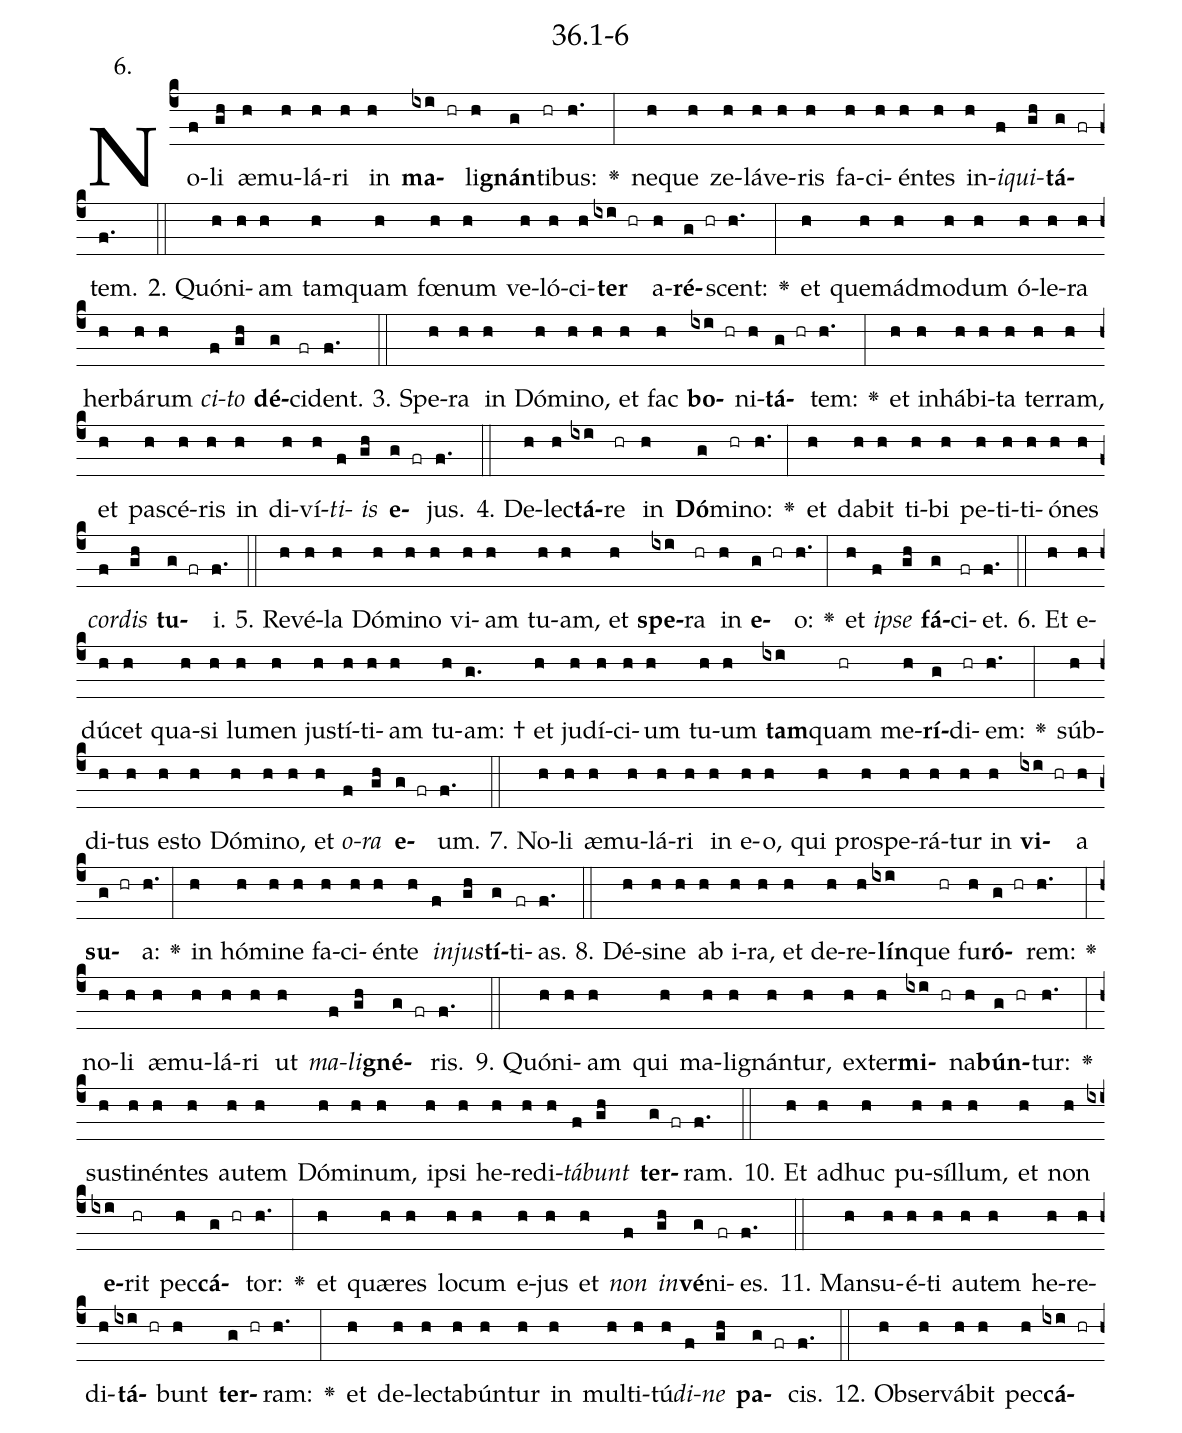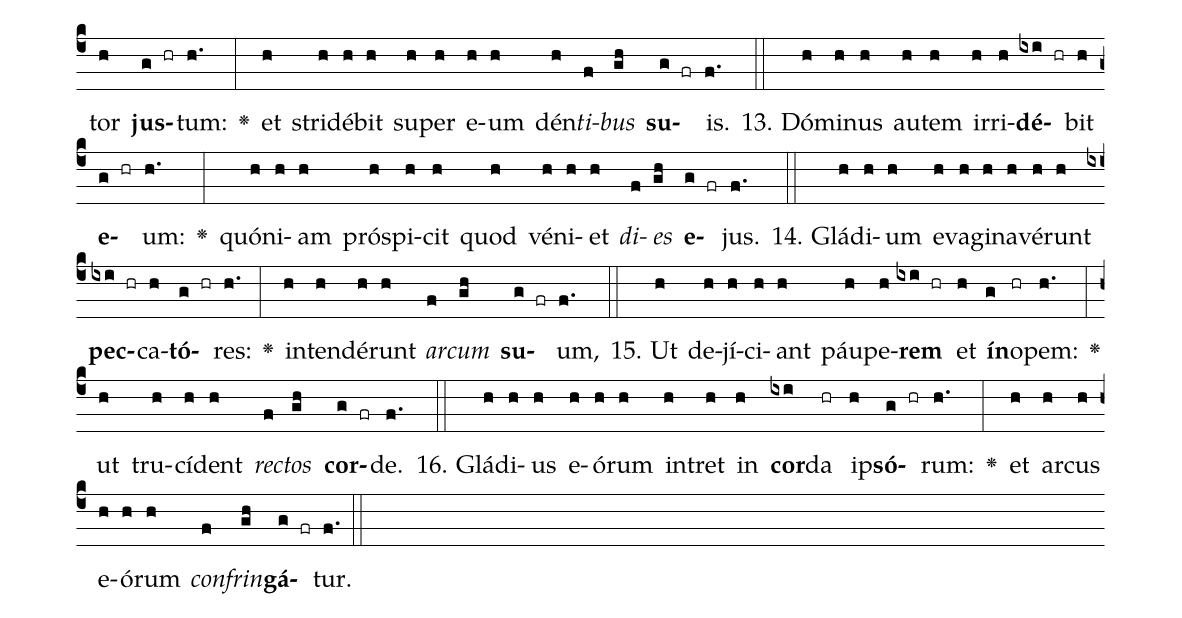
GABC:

name: 36.1-6;
annotation: 6.;
%%
(c4)No(f)li(gh) æ(h)mu(h)lá(h)ri(h) in(h) <b>ma</b>(ixi hr)li(h)<b>gnán</b>(g)ti(hr)bus:(h.) <v>\greheightstar</v>(:) ne(h)que(h) ze(h)lá(h)ve(h)ris(h) fa(h)ci(h)én(h)tes(h) in(h)<i>i</i>(f)<i>qui</i>(gh)<b>tá</b>(g fr)tem.(f.) (::)
2. Quón(h)i(h)am(h) tam(h)quam(h) fœ(h)num(h) ve(h)ló(h)ci(h)<b>ter</b>(ixi hr) a(h)<b>ré</b>(g hr)scent:(h.) <v>\greheightstar</v>(:) et(h) quem(h)ád(h)mo(h)dum(h) ó(h)le(h)ra(h) her(h)bá(h)rum(h) <i>ci</i>(f)<i>to</i>(gh) <b>dé</b>(g)ci(fr)dent.(f.) (::)
3. Spe(h)ra(h) in(h) Dó(h)mi(h)no,(h) et(h) fac(h) <b>bo</b>(ixi hr)ni(h)<b>tá</b>(g hr)tem:(h.) <v>\greheightstar</v>(:) et(h) in(h)há(h)bi(h)ta(h) ter(h)ram,(h) et(h) pa(h)scé(h)ris(h) in(h) di(h)ví(h)<i>ti</i>(f)<i>is</i>(gh) <b>e</b>(g fr)jus.(f.) (::)
4. De(h)lec(h)<b>tá</b>(ixi)re(hr) in(h) <b>Dó</b>(g)mi(hr)no:(h.) <v>\greheightstar</v>(:) et(h) da(h)bit(h) ti(h)bi(h) pe(h)ti(h)ti(h)ó(h)nes(h) <i>cor</i>(f)<i>dis</i>(gh) <b>tu</b>(g fr)i.(f.) (::)
5. Re(h)vé(h)la(h) Dó(h)mi(h)no(h) vi(h)am(h) tu(h)am,(h) et(h) <b>spe</b>(ixi)ra(hr) in(h) <b>e</b>(g hr)o:(h.) <v>\greheightstar</v>(:) et(h) <i>ip</i>(f)<i>se</i>(gh) <b>fá</b>(g)ci(fr)et.(f.) (::)
6. Et(h) e(h)dú(h)cet(h) qua(h)si(h) lu(h)men(h) jus(h)tí(h)ti(h)am(h) tu(h)am: †(g.) et(h) ju(h)dí(h)ci(h)um(h) tu(h)um(h) <b>tam</b>(ixi)quam(hr) me(h)<b>rí</b>(g)di(hr)em:(h.) <v>\greheightstar</v>(:) súb(h)di(h)tus(h) es(h)to(h) Dó(h)mi(h)no,(h) et(h) <i>o</i>(f)<i>ra</i>(gh) <b>e</b>(g fr)um.(f.) (::)
7. No(h)li(h) æ(h)mu(h)lá(h)ri(h) in(h) e(h)o,(h) qui(h) pro(h)spe(h)rá(h)tur(h) in(h) <b>vi</b>(ixi hr)a(h) <b>su</b>(g hr)a:(h.) <v>\greheightstar</v>(:) in(h) hó(h)mi(h)ne(h) fa(h)ci(h)én(h)te(h) <i>in</i>(f)<i>jus</i>(gh)<b>tí</b>(g)ti(fr)as.(f.) (::)
8. Dé(h)si(h)ne(h) ab(h) i(h)ra,(h) et(h) de(h)re(h)<b>lín</b>(ixi)que(hr) fu(h)<b>ró</b>(g hr)rem:(h.) <v>\greheightstar</v>(:) no(h)li(h) æ(h)mu(h)lá(h)ri(h) ut(h) <i>ma</i>(f)<i>li</i>(gh)<b>gné</b>(g fr)ris.(f.) (::)
9. Quón(h)i(h)am(h) qui(h) ma(h)li(h)gnán(h)tur,(h) ex(h)ter(h)<b>mi</b>(ixi hr)na(h)<b>bún</b>(g hr)tur:(h.) <v>\greheightstar</v>(:) sus(h)ti(h)nén(h)tes(h) au(h)tem(h) Dó(h)mi(h)num,(h) ip(h)si(h) he(h)re(h)di(h)<i>tá</i>(f)<i>bunt</i>(gh) <b>ter</b>(g fr)ram.(f.) (::)
10. Et(h) ad(h)huc(h) pu(h)síl(h)lum,(h) et(h) non(h) <b>e</b>(ixi)rit(hr) pec(h)<b>cá</b>(g hr)tor:(h.) <v>\greheightstar</v>(:) et(h) quæ(h)res(h) lo(h)cum(h) e(h)jus(h) et(h) <i>non</i>(f) <i>in</i>(gh)<b>vé</b>(g)ni(fr)es.(f.) (::)
11. Man(h)su(h)é(h)ti(h) au(h)tem(h) he(h)re(h)di(h)<b>tá</b>(ixi hr)bunt(h) <b>ter</b>(g hr)ram:(h.) <v>\greheightstar</v>(:) et(h) de(h)lec(h)ta(h)bún(h)tur(h) in(h) mul(h)ti(h)tú(h)<i>di</i>(f)<i>ne</i>(gh) <b>pa</b>(g fr)cis.(f.) (::)
12. Ob(h)ser(h)vá(h)bit(h) pec(h)<b>cá</b>(ixi hr)tor(h) <b>jus</b>(g hr)tum:(h.) <v>\greheightstar</v>(:) et(h) stri(h)dé(h)bit(h) su(h)per(h) e(h)um(h) dén(h)<i>ti</i>(f)<i>bus</i>(gh) <b>su</b>(g fr)is.(f.) (::)
13. Dó(h)mi(h)nus(h) au(h)tem(h) ir(h)ri(h)<b>dé</b>(ixi hr)bit(h) <b>e</b>(g hr)um:(h.) <v>\greheightstar</v>(:) quón(h)i(h)am(h) pró(h)spi(h)cit(h) quod(h) vé(h)ni(h)et(h) <i>di</i>(f)<i>es</i>(gh) <b>e</b>(g fr)jus.(f.) (::)
14. Glá(h)di(h)um(h) e(h)va(h)gi(h)na(h)vé(h)runt(h) <b>pec</b>(ixi hr)ca(h)<b>tó</b>(g hr)res:(h.) <v>\greheightstar</v>(:) in(h)ten(h)dé(h)runt(h) <i>ar</i>(f)<i>cum</i>(gh) <b>su</b>(g fr)um,(f.) (::)
15. Ut(h) de(h)jí(h)ci(h)ant(h) páu(h)pe(h)<b>rem</b>(ixi hr) et(h) <b>ín</b>(g)o(hr)pem:(h.) <v>\greheightstar</v>(:) ut(h) tru(h)cí(h)dent(h) <i>rec</i>(f)<i>tos</i>(gh) <b>cor</b>(g fr)de.(f.) (::)
16. Glá(h)di(h)us(h) e(h)ó(h)rum(h) in(h)tret(h) in(h) <b>cor</b>(ixi)da(hr) ip(h)<b>só</b>(g hr)rum:(h.) <v>\greheightstar</v>(:) et(h) ar(h)cus(h) e(h)ó(h)rum(h) <i>con</i>(f)<i>frin</i>(gh)<b>gá</b>(g fr)tur.(f.) (::)
